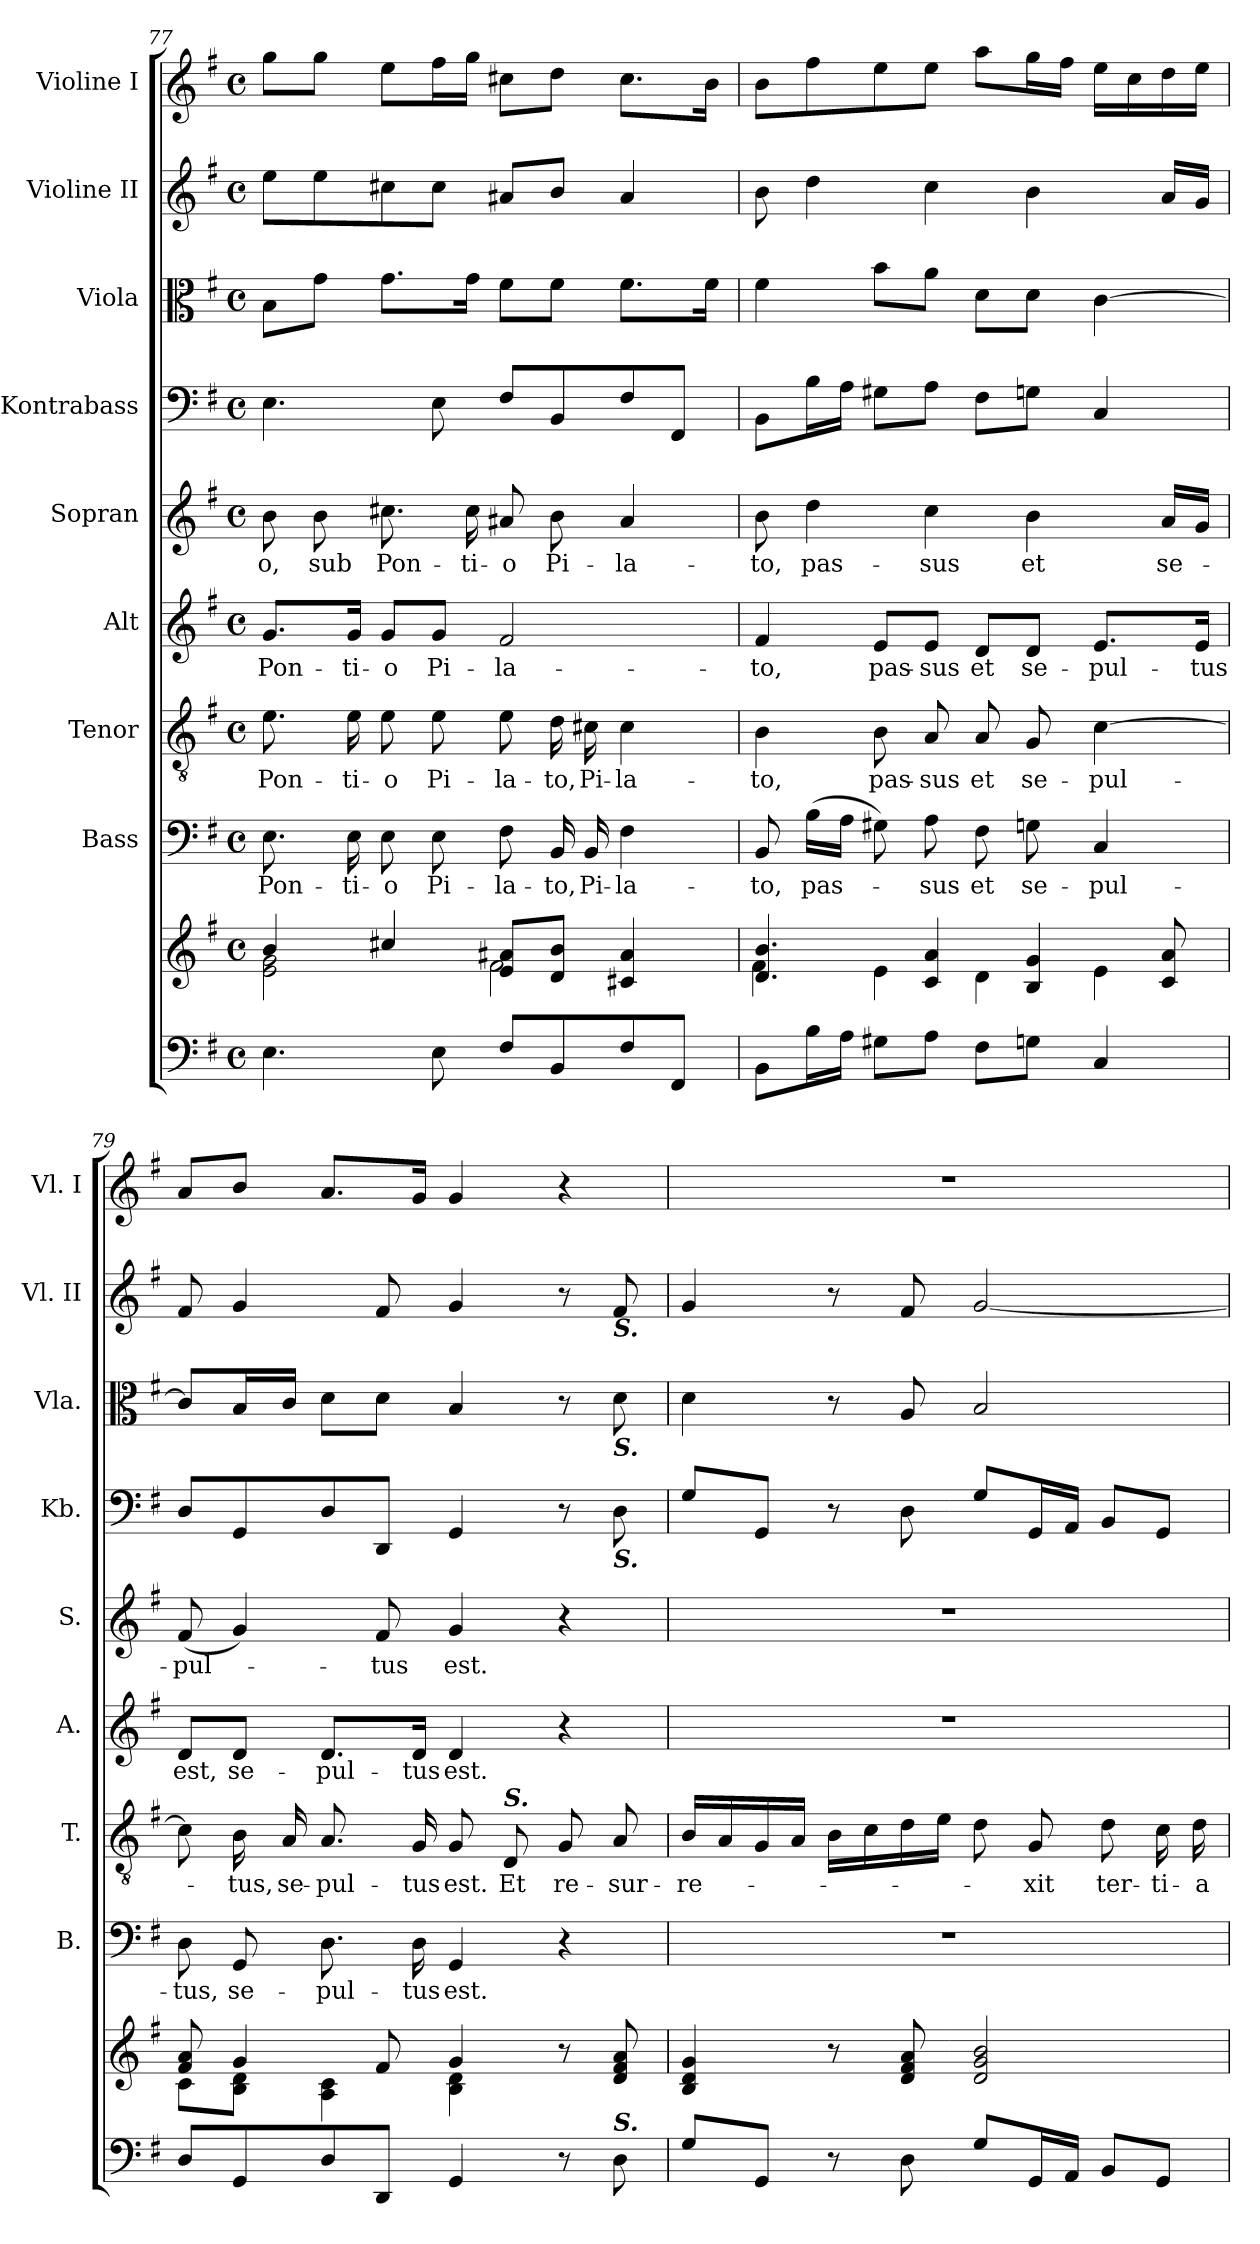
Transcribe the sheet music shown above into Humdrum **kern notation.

**kern	**kern	**kern	**text	**kern	**text	**kern	**text	**kern	**text	**kern	**kern	**kern	**kern
*part9	*part9	*part8	*part8	*part7	*part7	*part6	*part6	*part5	*part5	*part4	*part3	*part2	*part1
*staff10	*staff9	*staff8	*staff8	*staff7	*staff7	*staff6	*staff6	*staff5	*staff5	*staff4	*staff3	*staff2	*staff1
*	*	*I"Bass	*	*I"Tenor	*	*I"Alt	*	*I"Sopran	*	*I"Kontrabass	*I"Viola	*I"Violine II	*I"Violine I
*	*	*I'B.	*	*I'T.	*	*I'A.	*	*I'S.	*	*I'Kb.	*I'Vla.	*I'Vl. II	*I'Vl. I
!!LO:PB:g=z
*clefF4	*clefG2	*clefF4	*	*clefGv2	*	*clefG2	*	*clefG2	*	*clefF4	*clefC3	*clefG2	*clefG2
*	*	*	*	*	*	*	*	*	*	*ITrd7c12	*	*	*
*k[f#]	*k[f#]	*k[f#]	*	*k[f#]	*	*k[f#]	*	*k[f#]	*	*k[f#]	*k[f#]	*k[f#]	*k[f#]
*G:	*G:	*G:	*	*G:	*	*G:	*	*G:	*	*G:	*G:	*G:	*G:
*M4/4	*M4/4	*M4/4	*	*M4/4	*	*M4/4	*	*M4/4	*	*M4/4	*M4/4	*M4/4	*M4/4
*met(c)	*met(c)	*met(c)	*	*met(c)	*	*met(c)	*	*met(c)	*	*met(c)	*met(c)	*met(c)	*met(c)
=77	=77	=77	=77	=77	=77	=77	=77	=77	=77	=77	=77	=77	=77
*	*^	*	*	*	*	*	*	*	*	*	*	*	*
!	!	!	!	!LO:LY:b	!	!LO:LY:b	!	!LO:LY:b	!	!LO:LY:b	!	!	!	!
4.E\	4b/	2e\ 2g\	8.E\	Pon-	8.e\	Pon-	8.g/L	Pon-	8b\	-o,	4.EE\	8B\L	8ee\L	8gg\L
!	!	!	!	!	!	!	!	!	!	!LO:LY:b	!	!	!	!
.	.	.	.	.	.	.	.	.	8b\	sub	.	8g\J	8ee\	8gg\J
!	!	!	!	!LO:LY:b	!	!LO:LY:b	!	!LO:LY:b	!	!	!	!	!	!
.	.	.	16E\	-ti-	16e\	-ti-	16g/Jk	-ti-	.	.	.	.	.	.
!	!	!	!	!LO:LY:b	!	!LO:LY:b	!	!LO:LY:b	!	!LO:LY:b	!	!	!	!
.	4cc#X/	.	8E\	-o	8e\	-o	8g/L	-o	8.cc#X\	Pon-	.	8.g\L	8cc#X\	8ee\L
!	!	!	!	!LO:LY:b	!	!LO:LY:b	!	!LO:LY:b	!	!	!	!	!	!
8E\	.	.	8E\	Pi-	8e\	Pi-	8g/J	Pi-	.	.	8EE\	.	8cc#\J	16ff#\L
!	!	!	!	!	!	!	!	!	!	!LO:LY:b	!	!	!	!
.	.	.	.	.	.	.	.	.	16cc#\	-ti-	.	16g\Jk	.	16gg\JJ
!	!	!	!	!LO:LY:b	!	!LO:LY:b	!	!LO:LY:b	!	!LO:LY:b	!	!	!	!
8F#/L	8e/ 8a#X/L	2f#\	8F#\	-la-	8e\	-la-	2f#/	-la-	8a#X/	-o	8FF#/L	8f#\L	8a#X/L	8cc#X\L
!	!	!	!	!LO:LY:b	!	!LO:LY:b	!	!	!	!LO:LY:b	!	!	!	!
8BB/	8d/ 8b/J	.	16BB/	-to,	16d\	-to,	.	.	8b\	Pi-	8BBB/	8f#\J	8b/J	8dd\J
!	!	!	!	!LO:LY:b	!	!LO:LY:b	!	!	!	!	!	!	!	!
.	.	.	16BB/	Pi-	16c#X\	Pi-	.	.	.	.	.	.	.	.
!	!	!	!	!LO:LY:b	!	!LO:LY:b	!	!	!	!LO:LY:b	!	!	!	!
8F#/	4c#X/ 4a#/	.	4F#\	-la-	4c#\	-la-	.	.	4a#/	-la-	8FF#/	8.f#\L	4a#/	8.cc#\L
8FF#/J	.	.	.	.	.	.	.	.	.	.	8FFF#/J	.	.	.
.	.	.	.	.	.	.	.	.	.	.	.	16f#\Jk	.	16b\Jk
=78	=78	=78	=78	=78	=78	=78	=78	=78	=78	=78	=78	=78	=78	=78
!	!	!	!	!LO:LY:b	!	!LO:LY:b	!	!LO:LY:b	!	!LO:LY:b	!	!	!	!
8BB\L	4.d/ 4.b/	4f#\	8BB/	-to,	4B\	-to,	4f#/	-to,	8b\	-to,	8BBB\L	4f#\	8b\	8b\L
!	!	!	!	!LO:LY:b	!	!	!	!	!	!LO:LY:b	!	!	!	!
16B\L	.	.	(>16B\LL	pas-	.	.	.	.	4dd\	pas-	16BB\L	.	4dd\	8ff#\
16A\JJ	.	.	16A\JJ	.	.	.	.	.	.	.	16AA\JJ	.	.	.
!	!	!	!	!	!	!LO:LY:b	!	!LO:LY:b	!	!	!	!	!	!
8G#X\L	.	4e\	8G#X\)	.	8B\	pas-	8e/L	pas-	.	.	8GG#X\L	8b\L	.	8ee\
!	!	!	!	!LO:LY:b	!	!LO:LY:b	!	!LO:LY:b	!	!LO:LY:b	!	!	!	!
8A\J	4c/ 4a/	.	8A\	-sus	8A/	-sus	8e/J	-sus	4cc\	-sus	8AA\J	8a\J	4cc\	8ee\J
!	!	!	!	!LO:LY:b	!	!LO:LY:b	!	!LO:LY:b	!	!	!	!	!	!
8F#\L	.	4d\	8F#\	et	8A/	et	8d/L	et	.	.	8FF#\L	8d\L	.	8aa\L
!	!	!	!	!LO:LY:b	!	!LO:LY:b	!	!LO:LY:b	!	!LO:LY:b	!	!	!	!
8Gn\J	4B/ 4g/	.	8Gn\	se-	8G/	se-	8d/J	se-	4b\	et	8GGn\J	8d\J	4b\	16gg\L
.	.	.	.	.	.	.	.	.	.	.	.	.	.	16ff#\JJ
!	!	!	!	!LO:LY:b	!	!LO:LY:b	!	!LO:LY:b	!	!	!	!	!	!
4C/	.	4e\	4C/	-pul-	[4c\	-pul-	8.e/L	-pul-	.	.	4CC/	[4c\	.	16ee\LL
.	.	.	.	.	.	.	.	.	.	.	.	.	.	16cc\
!	!	!	!	!	!	!	!	!	!	!LO:LY:b	!	!	!	!
.	8c/ 8a/	.	.	.	.	.	.	.	16a/LL	se-	.	.	16a/LL	16dd\
!	!	!	!	!	!	!	!	!LO:LY:b	!	!	!	!	!	!
.	.	.	.	.	.	.	16e/Jk	-tus	16g/JJ	.	.	.	16g/JJ	16ee\JJ
=79	=79	=79	=79	=79	=79	=79	=79	=79	=79	=79	=79	=79	=79	=79
!	!	!	!	!LO:LY:b	!	!	!	!LO:LY:b	!	!LO:LY:b	!	!	!	!
8D/L	8f#/ 8a/	8c\L	8D\	-tus,	8c\]	.	8d/L	est,	(<8f#/	-pul-	8DD/L	8c/L]	8f#/	8a/L
!	!	!	!	!LO:LY:b	!	!LO:LY:b	!	!LO:LY:b	!	!	!	!	!	!
8GG/	4g/	8B\ 8d\J	8GG/	se-	16B\	-tus,	8d/J	se-	4g/)	.	8GGG/	16B/L	4g/	8b/J
!	!	!	!	!	!	!LO:LY:b	!	!	!	!	!	!	!	!
.	.	.	.	.	16A/	se-	.	.	.	.	.	16c/JJ	.	.
!	!	!	!	!LO:LY:b	!	!LO:LY:b	!	!LO:LY:b	!	!	!	!	!	!
8D/	.	4A\ 4c\	8.D\	-pul-	8.A/	-pul-	8.d/L	-pul-	.	.	8DD/	8d\L	.	8.a/L
!	!	!	!	!	!	!	!	!	!	!LO:LY:b	!	!	!	!
8DD/J	8f#/	.	.	.	.	.	.	.	8f#/	-tus	8DDD/J	8d\J	8f#/	.
!	!	!	!	!LO:LY:b	!	!LO:LY:b	!	!LO:LY:b	!	!	!	!	!	!
.	.	.	16D\	-tus	16G/	-tus	16d/Jk	-tus	.	.	.	.	.	16g/Jk
!	!	!	!	!LO:LY:b	!	!LO:LY:b	!	!LO:LY:b	!	!LO:LY:b	!	!	!	!
4GG/	4g/	4B\ 4d\	4GG/	est.	8G/	est.	4d/	est.	4g/	est.	4GGG/	4B/	4g/	4g/
!	!	!	!	!	!LO:TX:a:Bi:t=S.	!	!	!	!	!	!	!	!	!
!	!	!	!	!	!	!LO:LY:b	!	!	!	!	!	!	!	!
.	.	.	.	.	8D/	Et	.	.	.	.	.	.	.	.
!	!	!	!	!	!	!LO:LY:b	!	!	!	!	!	!	!	!
8r	8r	4ryy	4r	.	8G/	re-	4r	.	4r	.	8r	8r	8r	4r
!	!	!	!	!	!	!	!	!	!	!	!	!	!LO:TX:b:Bi:t=S.	!
!	!	!	!	!	!	!	!	!	!	!	!	!LO:TX:b:Bi:t=S.	!	!
!	!	!	!	!	!	!	!	!	!	!	!LO:TX:b:Bi:t=S.	!	!	!
!LO:TX:a:Bi:t=S.	!	!	!	!	!	!	!	!	!	!	!	!	!	!
!	!	!	!	!	!	!LO:LY:b	!	!	!	!	!	!	!	!
8D\	8d/ 8f#/ 8a/	.	.	.	8A/	-sur-	.	.	.	.	8DD\	8d\	8f#/	.
*	*v	*v	*	*	*	*	*	*	*	*	*	*	*	*
!!LO:PB:g=z
=80	=80	=80	=80	=80	=80	=80	=80	=80	=80	=80	=80	=80	=80
!	!	!	!	!	!LO:LY:b	!	!	!	!	!	!	!	!
8G/L	4B/ 4d/ 4g/	1r	.	16B/LL	-re-	1r	.	1r	.	8GG/L	4d\	4g/	1r
.	.	.	.	16A/	.	.	.	.	.	.	.	.	.
8GG/J	.	.	.	16G/	.	.	.	.	.	8GGG/J	.	.	.
.	.	.	.	16A/JJ	.	.	.	.	.	.	.	.	.
8r	8r	.	.	16B\LL	.	.	.	.	.	8r	8r	8r	.
.	.	.	.	16c\	.	.	.	.	.	.	.	.	.
8D\	8d/ 8f#/ 8a/	.	.	16d\	.	.	.	.	.	8DD\	8A/	8f#/	.
.	.	.	.	16e\JJ	.	.	.	.	.	.	.	.	.
8G/L	2d/ 2g/ 2b/	.	.	8d\	.	.	.	.	.	8GG/L	2B/	[2g/	.
!	!	!	!	!	!LO:LY:b	!	!	!	!	!	!	!	!
16GG/L	.	.	.	8G/	-xit	.	.	.	.	16GGG/L	.	.	.
16AA/JJ	.	.	.	.	.	.	.	.	.	16AAA/JJ	.	.	.
!	!	!	!	!	!LO:LY:b	!	!	!	!	!	!	!	!
8BB/L	.	.	.	8d\	ter-	.	.	.	.	8BBB/L	.	.	.
!	!	!	!	!	!LO:LY:b	!	!	!	!	!	!	!	!
8GG/J	.	.	.	16c\	-ti-	.	.	.	.	8GGG/J	.	.	.
!	!	!	!	!	!LO:LY:b	!	!	!	!	!	!	!	!
.	.	.	.	16d\	-a	.	.	.	.	.	.	.	.
=	=	=	=	=	=	=	=	=	=	=	=	=	=
*-	*-	*-	*-	*-	*-	*-	*-	*-	*-	*-	*-	*-	*-
